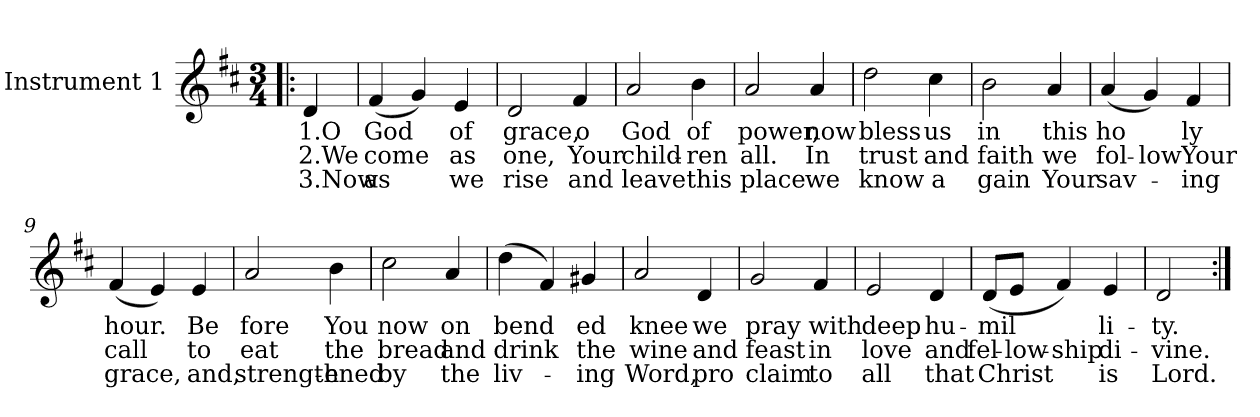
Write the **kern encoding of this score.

**kern	**text	**text	**text
*part1	*part1	*part1	*part1
*staff1	*staff1	*staff1	*staff1
*I"Instrument 1	*	*	*
!!LO:PB:g=z
*stria5	*	*	*
*clefG2	*	*	*
*k[f#c#]	*	*	*
*D:	*	*	*
*M3/4	*	*	*
=1!|:	=1!|:	=1!|:	=1!|:
!	!LO:LY:b:cj	!LO:LY:b:cj	!LO:LY:b:cj
4d/	1.O	2.We	3.Now
=2	=2	=2	=2
!	!LO:LY:b:cj	!LO:LY:b:cj	!LO:LY:b:cj
(>4f#/	God	come	as
!	!LO:LY:b:cj	!LO:LY:b:cj	!LO:LY:b:cj
4g/)	.	.	.
!	!LO:LY:b:cj	!LO:LY:b:cj	!LO:LY:b:cj
4e/	of	as	we
=3	=3	=3	=3
!	!LO:LY:b:cj	!LO:LY:b:cj	!LO:LY:b:cj
2d/	grace,	one,	rise
!	!LO:LY:b:cj	!LO:LY:b:cj	!LO:LY:b:cj
4f#/	o	Your	and
=4	=4	=4	=4
!	!LO:LY:b:cj	!LO:LY:b:cj	!LO:LY:b:cj
2a/	God	child-	-leave
!	!LO:LY:b:cj	!LO:LY:b:cj	!LO:LY:b:cj
4b\	of	ren	this
=5	=5	=5	=5
!	!LO:LY:b:cj	!LO:LY:b:cj	!LO:LY:b:cj
2a/	power,	all.	place
!	!LO:LY:b:cj	!LO:LY:b:cj	!LO:LY:b:cj
4a/	now	In	we
!!LO:LB:g=z
=6	=6	=6	=6
!	!LO:LY:b:cj	!LO:LY:b:cj	!LO:LY:b:cj
2dd\	bless	trust	know
!	!LO:LY:b:cj	!LO:LY:b:cj	!LO:LY:b:cj
4cc#\	us	and	a
=7	=7	=7	=7
!	!LO:LY:b:cj	!LO:LY:b:cj	!LO:LY:b:cj
2b\	in	faith	gain
!	!LO:LY:b:cj	!LO:LY:b:cj	!LO:LY:b:cj
4a/	this	we	Your
=8	=8	=8	=8
!	!LO:LY:b:cj	!LO:LY:b:cj	!LO:LY:b:cj
(<4a/	ho-	-fol-	-sav-
!	!LO:LY:b:cj	!LO:LY:b:cj	!LO:LY:b:cj
4g/)	-	low	.
!	!LO:LY:b:cj	!LO:LY:b:cj	!LO:LY:b:cj
4f#/	ly	Your	ing
=9	=9	=9	=9
!	!LO:LY:b:cj	!LO:LY:b:cj	!LO:LY:b:cj
(>4f#/	hour.	call	grace,
!	!LO:LY:b:cj	!LO:LY:b:cj	!LO:LY:b:cj
4e/)	.	.	.
!	!LO:LY:b:cj	!LO:LY:b:cj	!LO:LY:b:cj
4e/	Be	to	and,
!!LO:LB:g=z
=10	=10	=10	=10
!	!LO:LY:b:cj	!LO:LY:b:cj	!LO:LY:b:cj
2a/	fore	eat	strength-
!	!LO:LY:b:cj	!LO:LY:b:cj	!LO:LY:b:cj
4b\	-You	the	ened
=11	=11	=11	=11
!	!LO:LY:b:cj	!LO:LY:b:cj	!LO:LY:b:cj
2cc#\	now	bread	by
!	!LO:LY:b:cj	!LO:LY:b:cj	!LO:LY:b:cj
4a/	on	and	the
=12	=12	=12	=12
!	!LO:LY:b:cj	!LO:LY:b:cj	!LO:LY:b:cj
(<4dd\	bend-	-drink	liv-
!	!LO:LY:b:cj	!LO:LY:b:cj	!LO:LY:b:cj
4f#/)	--	-	.
!	!LO:LY:b:cj	!LO:LY:b:cj	!LO:LY:b:cj
4g#X/	ed	the	ing
=13	=13	=13	=13
!	!LO:LY:b:cj	!LO:LY:b:cj	!LO:LY:b:cj
2a/	knee	wine	Word,
!	!LO:LY:b:cj	!LO:LY:b:cj	!LO:LY:b:cj
4d/	we	and	pro
!!LO:LB:g=z
=14	=14	=14	=14
!	!LO:LY:b:cj	!LO:LY:b:cj	!LO:LY:b:cj
2g/	pray	feast	claim
!	!LO:LY:b:cj	!LO:LY:b:cj	!LO:LY:b:cj
4f#/	with	in	to
=15	=15	=15	=15
!	!LO:LY:b:cj	!LO:LY:b:cj	!LO:LY:b:cj
2e/	deep	love	all
!	!LO:LY:b:cj	!LO:LY:b:cj	!LO:LY:b:cj
4d/	hu-	-and	that
=16	=16	=16	=16
!	!LO:LY:b:cj	!LO:LY:b:cj	!LO:LY:b:cj
(>8d/L	mil-	-fel-	-Christ
!	!LO:LY:b:cj	!LO:LY:b:cj	!LO:LY:b:cj
8e/J	.	low-	--
!	!LO:LY:b:cj	!LO:LY:b:cj	!LO:LY:b:cj
4f#/)	-	ship	-
!	!LO:LY:b:cj	!LO:LY:b:cj	!LO:LY:b:cj
4e/	-li-	-di-	-is
=17	=17	=17	=17
!	!LO:LY:b:cj	!LO:LY:b:cj	!LO:LY:b:cj
2d/	ty.	vine.	Lord.
=:|!	=:|!	=:|!	=:|!
*-	*-	*-	*-
